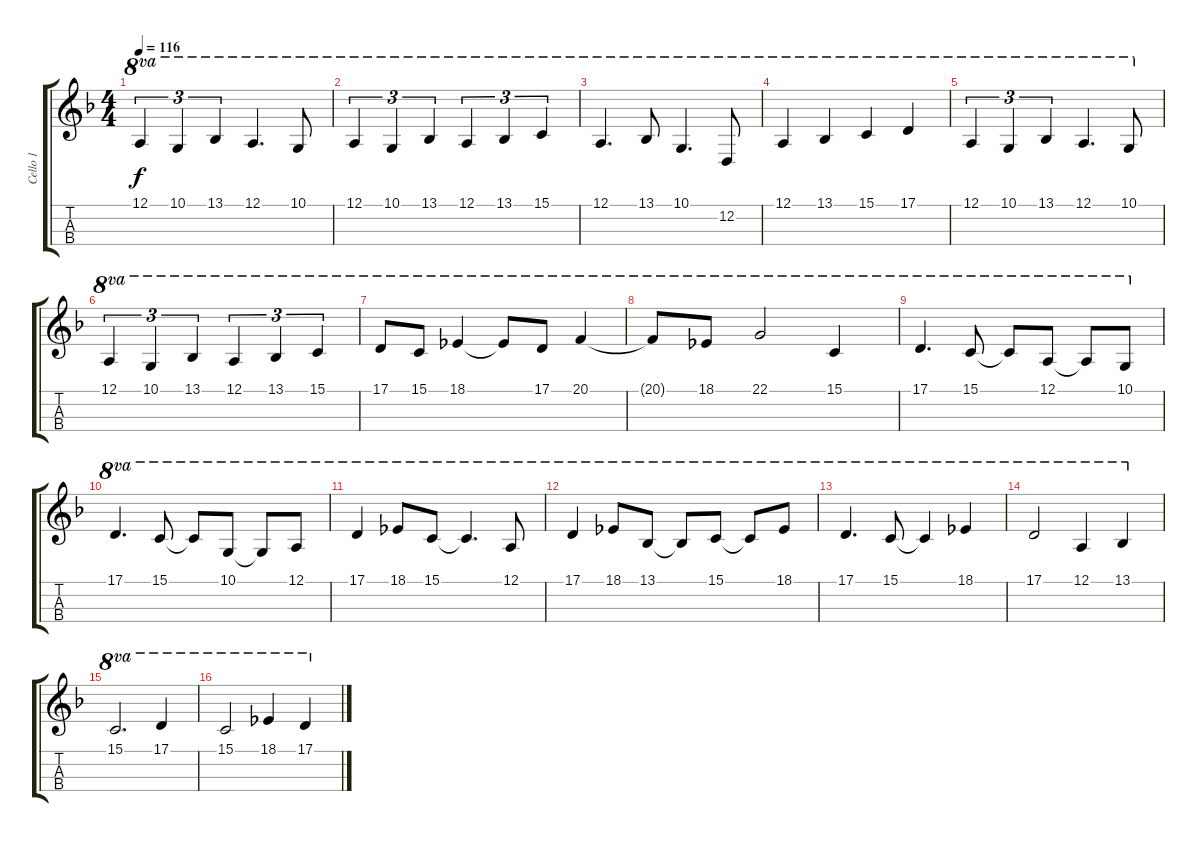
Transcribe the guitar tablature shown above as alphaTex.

\track ("Cello 1" "Cello 1") {instrument cello}
\staff {score tabs}
\tuning (A3 D3 G2 C2) {hide}
\ts (4 4)
\tempo 116
\clef g2
\ks f
12.1.4{tu (3 2) ot 8va dy f} 10.1.4{tu (3 2) ot 8va} 13.1.4{tu (3 2) ot 8va} 12.1.4{d ot 8va} 10.1.8{ot 8va} |
12.1.4{tu (3 2) ot 8va} 10.1.4{tu (3 2) ot 8va} 13.1.4{tu (3 2) ot 8va} 12.1.4{tu (3 2) ot 8va} 13.1.4{tu (3 2) ot 8va} 15.1.4{tu (3 2) ot 8va} |
12.1.4{d ot 8va} 13.1.8{ot 8va} 10.1.4{d ot 8va} 12.2.8{ot 8va} |
12.1.4{ot 8va} 13.1.4{ot 8va} 15.1.4{ot 8va} 17.1.4{ot 8va} |
12.1.4{tu (3 2) ot 8va} 10.1.4{tu (3 2) ot 8va} 13.1.4{tu (3 2) ot 8va} 12.1.4{d ot 8va} 10.1.8{ot 8va} |
12.1.4{tu (3 2) ot 8va} 10.1.4{tu (3 2) ot 8va} 13.1.4{tu (3 2) ot 8va} 12.1.4{tu (3 2) ot 8va} 13.1.4{tu (3 2) ot 8va} 15.1.4{tu (3 2) ot 8va} |
17.1.8{ot 8va} 15.1.8{ot 8va} 18.1.4{ot 8va} 18.1{t}.8{ot 8va} 17.1.8{ot 8va} 20.1.4{ot 8va} |
20.1{t}.8{ot 8va} 18.1.8{ot 8va} 22.1.2{ot 8va} 15.1.4{ot 8va} |
17.1.4{d ot 8va} 15.1.8{ot 8va} 15.1{t}.8{ot 8va} 12.1.8{ot 8va} 12.1{t}.8{ot 8va} 10.1.8{ot 8va} |
17.1.4{d ot 8va} 15.1.8{ot 8va} 15.1{t}.8{ot 8va} 10.1.8{ot 8va} 10.1{t}.8{ot 8va} 12.1.8{ot 8va} |
17.1.4{ot 8va} 18.1.8{ot 8va} 15.1.8{ot 8va} 15.1{t}.4{d ot 8va} 12.1.8{ot 8va} |
17.1.4{ot 8va} 18.1.8{ot 8va} 13.1.8{ot 8va} 13.1{t}.8{ot 8va} 15.1.8{ot 8va} 15.1{t}.8{ot 8va} 18.1.8{ot 8va} |
17.1.4{d ot 8va} 15.1.8{ot 8va} 15.1{t}.4{ot 8va} 18.1.4{ot 8va} |
17.1.2{ot 8va} 12.1.4{ot 8va} 13.1.4{ot 8va} |
15.1.2{d ot 8va} 17.1.4{ot 8va} |
15.1.2{ot 8va} 18.1.4{ot 8va} 17.1.4{ot 8va}
